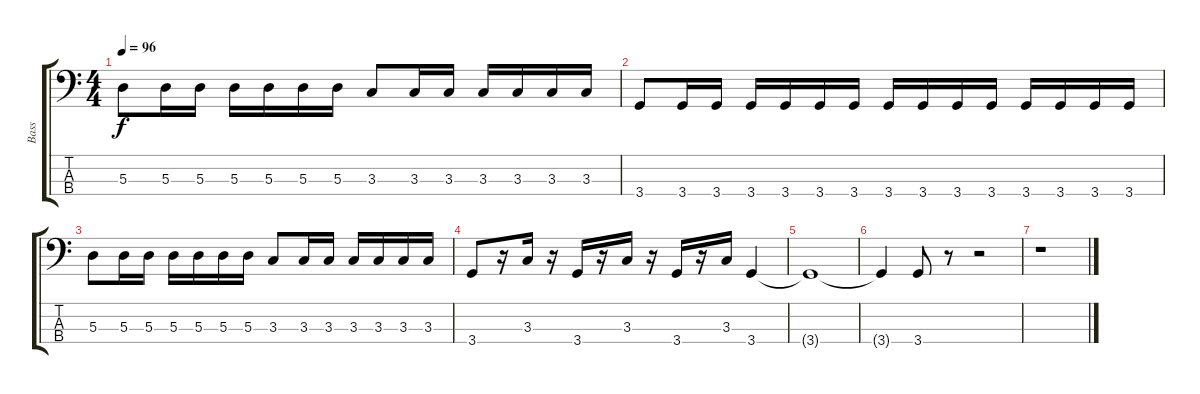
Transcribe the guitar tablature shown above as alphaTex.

\track ("Bass" "Bass") {instrument electricbassfinger}
\staff {score tabs}
\tuning (G2 D2 A1 E1) {hide}
\ts (4 4)
\tempo 96
\clef f4
\ks c
5.3.8{dy f} 5.3.16 5.3.16 5.3.16 5.3.16 5.3.16 5.3.16 3.3.8 3.3.16 3.3.16 3.3.16 3.3.16 3.3.16 3.3.16 |
3.4.8 3.4.16 3.4.16 3.4.16 3.4.16 3.4.16 3.4.16 3.4.16 3.4.16 3.4.16 3.4.16 3.4.16 3.4.16 3.4.16 3.4.16 |
5.3.8 5.3.16 5.3.16 5.3.16 5.3.16 5.3.16 5.3.16 3.3.8 3.3.16 3.3.16 3.3.16 3.3.16 3.3.16 3.3.16 |
3.4.8 r.16 3.3.16 r.16 3.4.16 r.16 3.3.16 r.16 3.4.16 r.16 3.3.16 3.4.4 |
3.4{t}.1 |
3.4{t}.4 3.4.8 r.8 r.2 |
r.1
